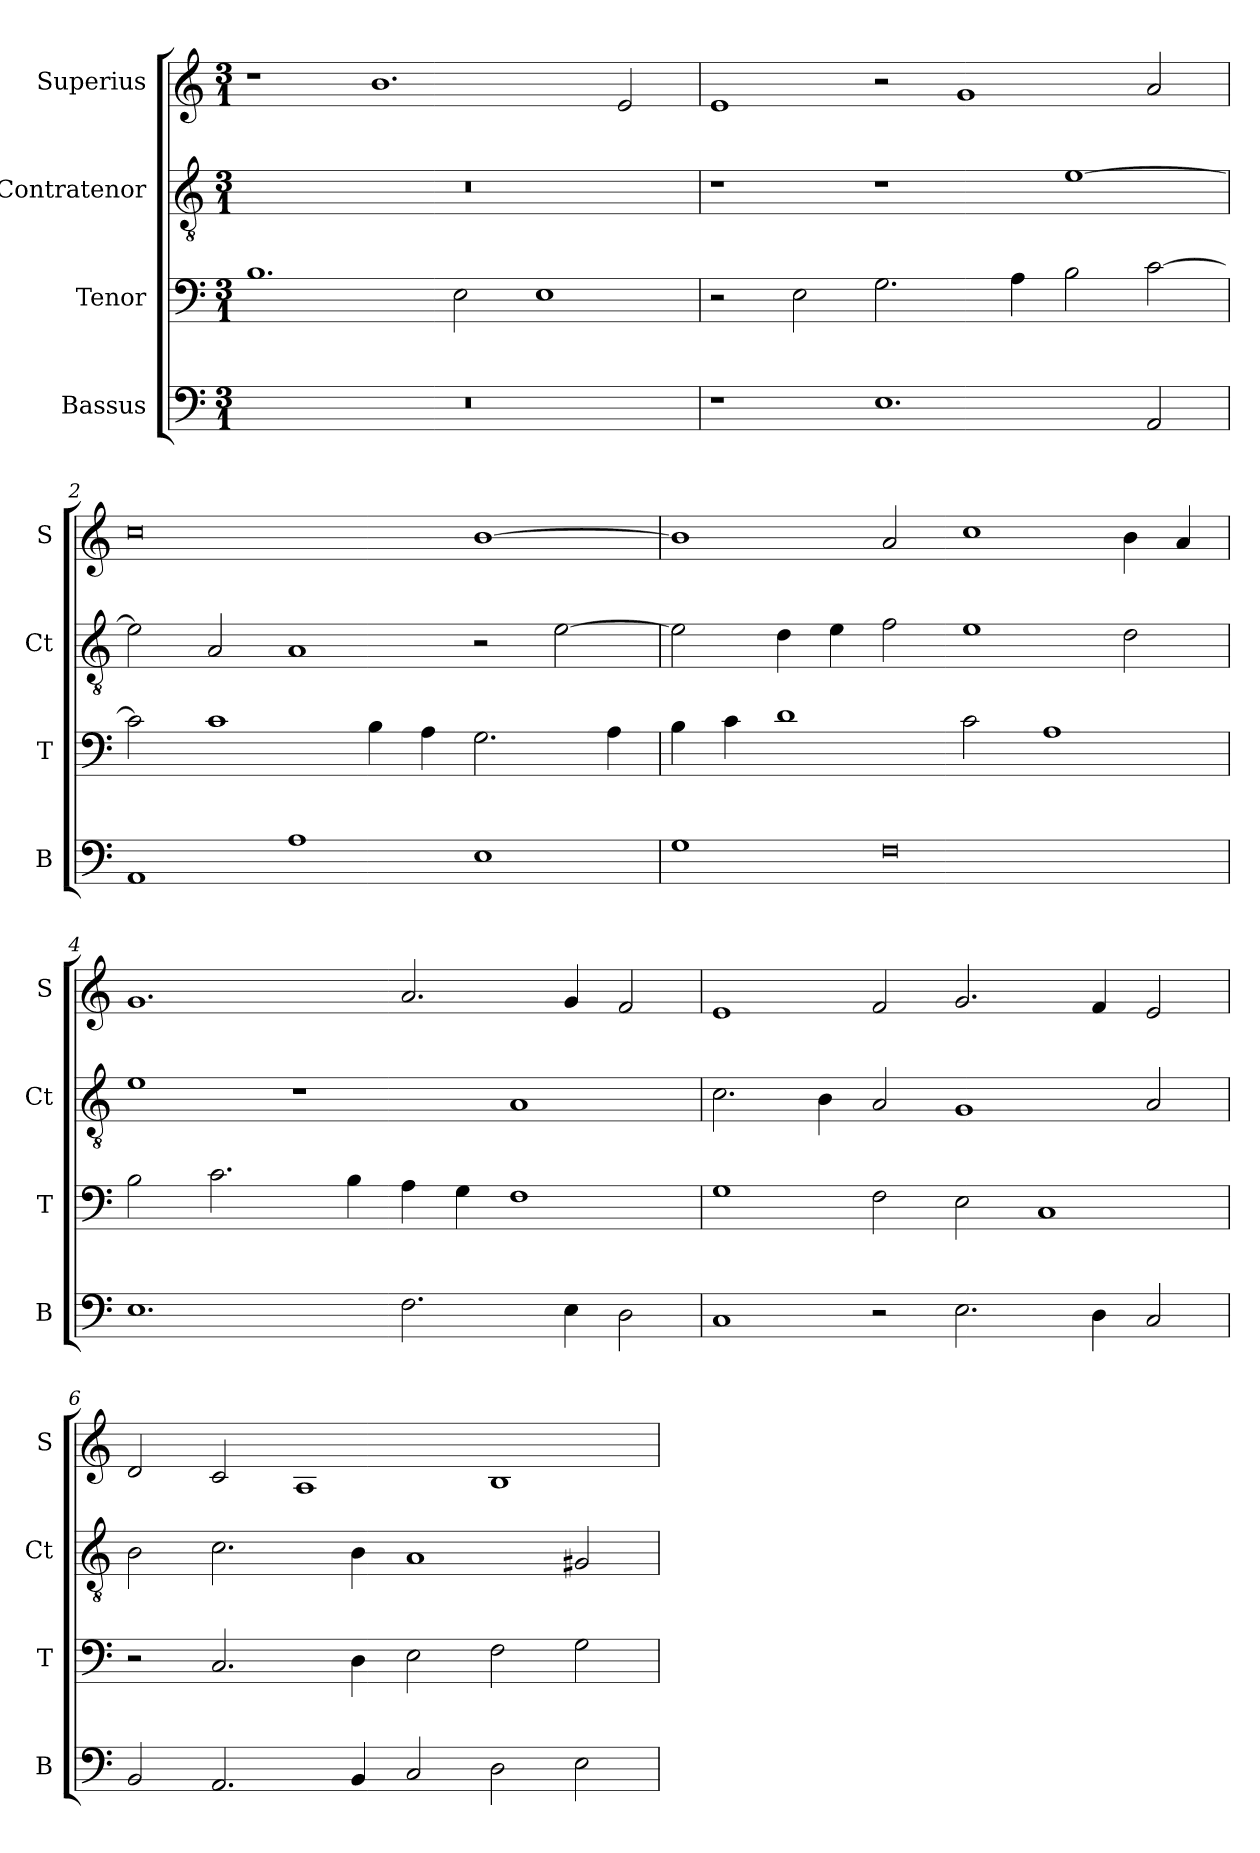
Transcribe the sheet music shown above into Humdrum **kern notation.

**kern	**kern	**kern	**kern
*part4	*part3	*part2	*part1
*staff4	*staff3	*staff2	*staff1
*I"Bassus	*I"Tenor	*I"Contratenor	*I"Superius
*I'B	*I'T	*I'Ct	*I'S
*clefF4	*clefF4	*clefGv2	*clefG2
*k[]	*k[]	*k[]	*k[]
*M3/1	*M3/1	*M3/1	*M3/1
=1	=1	=1	=1
0.r	1.B	0.r	1r
.	.	.	1.b
.	2E\	.	.
.	1E	.	.
.	.	.	2e/
=1	=1	=1	=1
1r	2r	1r	1e
.	2E\	.	.
1.E	2.G\	1r	2r
.	.	.	1g
.	4A\	.	.
.	2B\	[1e	.
2AA/	[2c\	.	2a/
=2	=2	=2	=2
1AA	2c\]	2e\]	0cc
.	1c	2A/	.
1A	.	1A	.
.	4B\	.	.
.	4A\	.	.
1E	2.G\	2r	[1b
.	.	[2e\	.
.	4A\	.	.
=3	=3	=3	=3
1G	4B\	2e\]	1b]
.	4c\	.	.
.	1d	4d\	.
.	.	4e\	.
0F	.	2f\	2a/
.	2c\	1e	1cc
.	1A	.	.
.	.	2d\	4b\
.	.	.	4a/
=4	=4	=4	=4
1.E	2B\	1e	1.g
.	2.c\	.	.
.	.	1r	.
.	4B\	.	.
2.F\	4A\	.	2.a/
.	4G\	.	.
.	1F	1A	.
4E\	.	.	4g/
2D\	.	.	2f/
=5	=5	=5	=5
1C	1G	2.c\	1e
.	.	4B\	.
2r	2F\	2A/	2f/
2.E\	2E\	1G	2.g/
.	1C	.	.
4D\	.	.	4f/
2C/	.	2A/	2e/
=6	=6	=6	=6
2BB/	2r	2B\	2d/
2.AA/	2.C/	2.c\	2c/
.	.	.	1A
4BB/	4D\	4B\	.
2C/	2E\	1A	.
2D\	2F\	.	1B
2E\	2G\	2G#X/	.
=	=	=	=
*-	*-	*-	*-
